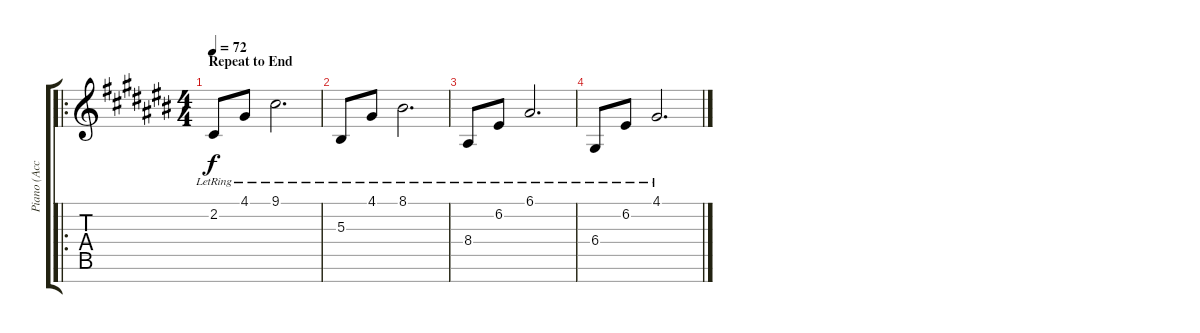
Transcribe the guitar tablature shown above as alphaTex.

\track ("Piano (Accompany)" "Piano (Acc") {instrument acousticgrandpiano}
\staff {score tabs}
\tuning (E4 B3 G3 D3 A2 E2 B1) {hide}
\ro
\ts (4 4)
\section ("" "Repeat to End")
\tempo 72
\clef g2
\ks c#
2.2{lr}.8{dy f} 4.1{lr}.8 9.1{lr}.2{d} |
5.3{lr}.8 4.1{lr}.8 8.1{lr}.2{d} |
8.4{lr}.8 6.2{lr}.8 6.1{lr}.2{d} |
6.4{lr}.8 6.2{lr}.8 4.1{lr}.2{d}
